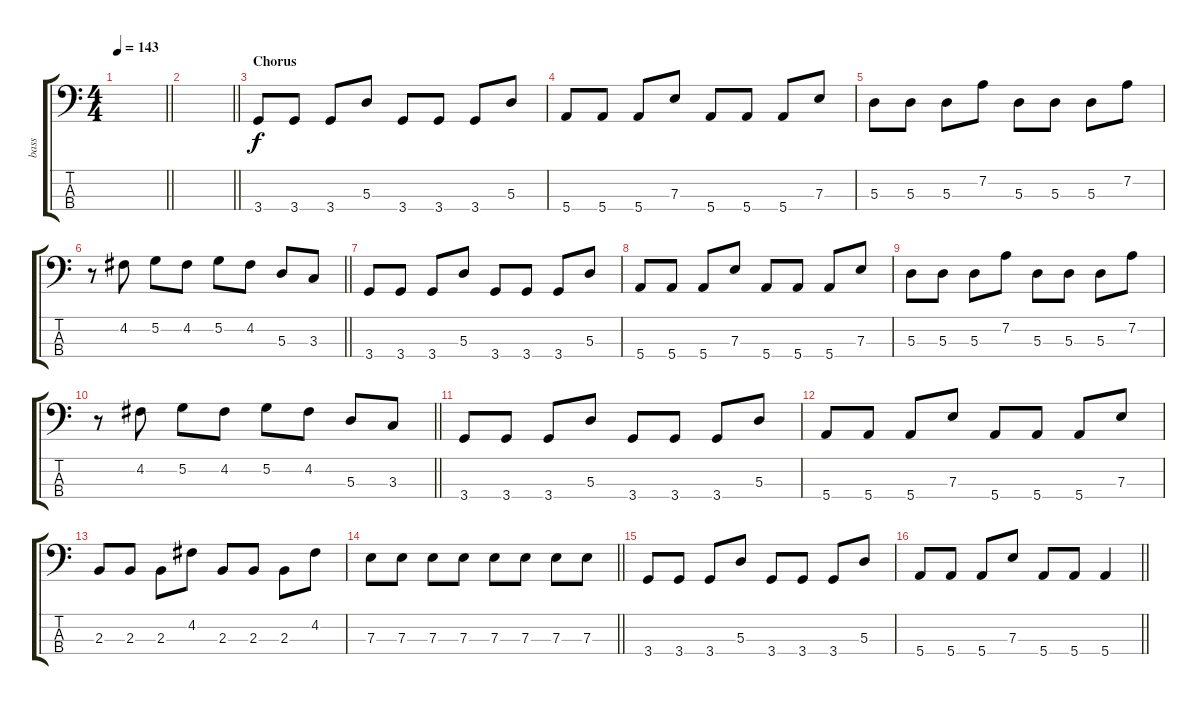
\track ("bass" "bass") {instrument electricbassfinger}
\staff {score tabs}
\tuning (G2 D2 A1 E1) {hide}
\ts (4 4)
\tempo 143
\clef f4
\barLineRight lightlight
\ks c
|
\barLineRight lightlight
|
\section ("" "Chorus")
3.4.8 3.4.8 3.4.8 5.3.8 3.4.8 3.4.8 3.4.8 5.3.8 |
5.4.8 5.4.8 5.4.8 7.3.8 5.4.8 5.4.8 5.4.8 7.3.8 |
5.3.8 5.3.8 5.3.8 7.2.8 5.3.8 5.3.8 5.3.8 7.2.8 |
\barLineRight lightlight
r.8 4.2.8 5.2.8 4.2.8 5.2.8 4.2.8 5.3.8 3.3.8 |
3.4.8 3.4.8 3.4.8 5.3.8 3.4.8 3.4.8 3.4.8 5.3.8 |
5.4.8 5.4.8 5.4.8 7.3.8 5.4.8 5.4.8 5.4.8 7.3.8 |
5.3.8 5.3.8 5.3.8 7.2.8 5.3.8 5.3.8 5.3.8 7.2.8 |
\barLineRight lightlight
r.8 4.2.8 5.2.8 4.2.8 5.2.8 4.2.8 5.3.8 3.3.8 |
3.4.8 3.4.8 3.4.8 5.3.8 3.4.8 3.4.8 3.4.8 5.3.8 |
5.4.8 5.4.8 5.4.8 7.3.8 5.4.8 5.4.8 5.4.8 7.3.8 |
2.3.8 2.3.8 2.3.8 4.2.8 2.3.8 2.3.8 2.3.8 4.2.8 |
\barLineRight lightlight
7.3.8 7.3.8 7.3.8 7.3.8 7.3.8 7.3.8 7.3.8 7.3.8 |
3.4.8 3.4.8 3.4.8 5.3.8 3.4.8 3.4.8 3.4.8 5.3.8 |
\barLineRight lightlight
5.4.8 5.4.8 5.4.8 7.3.8 5.4.8 5.4.8 5.4.4
